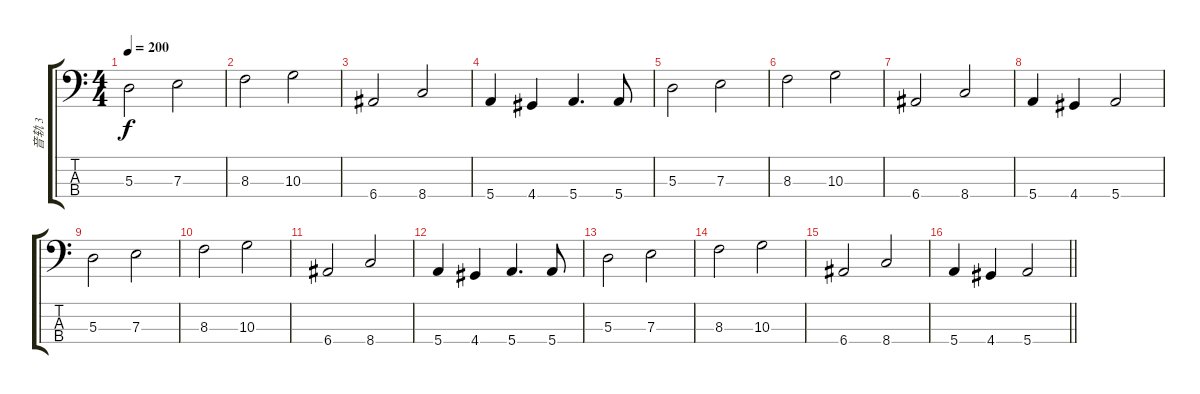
\track ("音轨 3" "音轨 3") {instrument electricbasspick}
\staff {score tabs}
\tuning (G2 D2 A1 E1) {hide}
\ts (4 4)
\tempo 200
\clef f4
\ks c
5.3.2{dy f} 7.3.2 |
8.3.2 10.3.2 |
6.4.2 8.4.2 |
5.4.4 4.4.4 5.4.4{d} 5.4.8 |
5.3.2 7.3.2 |
8.3.2 10.3.2 |
6.4.2 8.4.2 |
5.4.4 4.4.4 5.4.2 |
5.3.2 7.3.2 |
8.3.2 10.3.2 |
6.4.2 8.4.2 |
5.4.4 4.4.4 5.4.4{d} 5.4.8 |
5.3.2 7.3.2 |
8.3.2 10.3.2 |
6.4.2 8.4.2 |
\barLineRight lightlight
5.4.4 4.4.4 5.4.2
